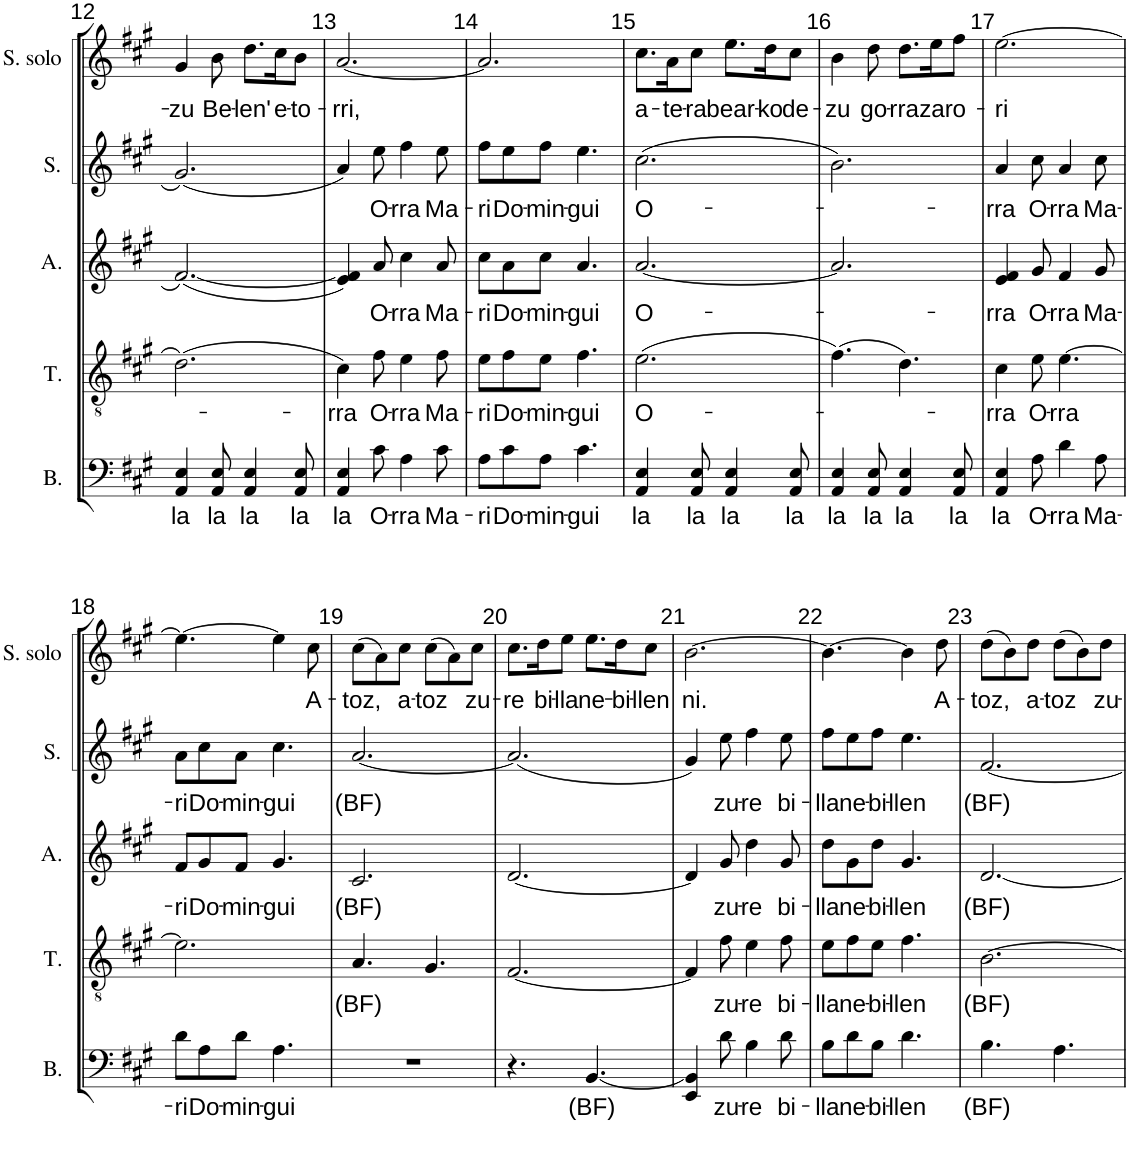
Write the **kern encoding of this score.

**kern	**text	**kern	**text	**kern	**text	**kern	**text	**kern	**text
*part5	*part5	*part4	*part4	*part3	*part3	*part2	*part2	*part1	*part1
*staff5	*staff5	*staff4	*staff4	*staff3	*staff3	*staff2	*staff2	*staff1	*staff1
*I"Basse	*	*I"Ténor	*	*I"Alto	*	*I"Soprano	*	*I"Soprano solo	*
*I'B.	*	*I'T.	*	*I'A.	*	*I'S.	*	*I'S. solo	*
!!LO:PB:g=z
*clefF4	*	*clefGv2	*	*clefG2	*	*clefG2	*	*clefG2	*
*k[f#c#g#]	*	*k[f#c#g#]	*	*k[f#c#g#]	*	*k[f#c#g#]	*	*k[f#c#g#]	*
*M6/8	*	*M6/8	*	*M6/8	*	*M6/8	*	*M6/8	*
=12	=12	=12	=12	=12	=12	=12	=12	=12	=12
!	!LO:LY:b	!	!	!	!	!	!	!	!LO:LY:b
4AA/ 4E/	la	(2.d\	.	([2.f#/	.	(2.g#/	.	4g#/	-zu
!	!LO:LY:b	!	!	!	!	!	!	!	!LO:LY:b
8AA/ 8E/	la	.	.	.	.	.	.	8b\	Be-
!	!LO:LY:b	!	!	!	!	!	!	!	!LO:LY:b
4AA/ 4E/	la	.	.	.	.	.	.	8.dd\L	-len'
!	!	!	!	!	!	!	!	!	!LO:LY:b
.	.	.	.	.	.	.	.	16cc#\K	e-
!	!LO:LY:b	!	!	!	!	!	!	!	!LO:LY:b
8AA/ 8E/	la	.	.	.	.	.	.	8b\J	-to-
=13	=13	=13	=13	=13	=13	=13	=13	=13	=13
!	!LO:LY:b	!	!LO:LY:b	!	!	!	!	!	!LO:LY:b
4AA/ 4E/	la	4c#\)	-rra	4e/ 4f#/])	.	4a/)	.	[2.a/	-rri,
!	!LO:LY:b	!	!LO:LY:b	!	!LO:LY:b	!	!LO:LY:b	!	!
8c#\	O-	8f#\	O-	8a/	O-	8ee\	O-	.	.
!	!LO:LY:b	!	!LO:LY:b	!	!LO:LY:b	!	!LO:LY:b	!	!
4A\	-rra	4e\	-rra	4cc#\	-rra	4ff#\	-rra	.	.
!	!LO:LY:b	!	!LO:LY:b	!	!LO:LY:b	!	!LO:LY:b	!	!
8c#\	Ma-	8f#\	Ma-	8a/	Ma-	8ee\	Ma-	.	.
=14	=14	=14	=14	=14	=14	=14	=14	=14	=14
!	!LO:LY:b	!	!LO:LY:b	!	!LO:LY:b	!	!LO:LY:b	!	!
8A\L	-ri	8e\L	-ri	8cc#\L	-ri	8ff#\L	-ri	2.a/]	.
!	!LO:LY:b	!	!LO:LY:b	!	!LO:LY:b	!	!LO:LY:b	!	!
8c#\	Do-	8f#\	Do-	8a\	Do-	8ee\	Do-	.	.
!	!LO:LY:b	!	!LO:LY:b	!	!LO:LY:b	!	!LO:LY:b	!	!
8A\J	-min-	8e\J	-min-	8cc#\J	-min-	8ff#\J	-min-	.	.
!	!LO:LY:b	!	!LO:LY:b	!	!LO:LY:b	!	!LO:LY:b	!	!
4.c#\	-gui	4.f#\	-gui	4.a/	-gui	4.ee\	-gui	.	.
=15	=15	=15	=15	=15	=15	=15	=15	=15	=15
!	!LO:LY:b	!	!LO:LY:b	!	!LO:LY:b	!	!LO:LY:b	!	!LO:LY:b
4AA/ 4E/	la	(2.e\	O-	[2.a/	O-	(2.cc#\	O-	8.cc#\L	a-
!	!	!	!	!	!	!	!	!	!LO:LY:b
.	.	.	.	.	.	.	.	16a\K	-te-
!	!LO:LY:b	!	!	!	!	!	!	!	!LO:LY:b
8AA/ 8E/	la	.	.	.	.	.	.	8cc#\J	-ra
!	!LO:LY:b	!	!	!	!	!	!	!	!LO:LY:b
4AA/ 4E/	la	.	.	.	.	.	.	8.ee\L	bear-
!	!	!	!	!	!	!	!	!	!LO:LY:b
.	.	.	.	.	.	.	.	16dd\K	-ko
!	!LO:LY:b	!	!	!	!	!	!	!	!LO:LY:b
8AA/ 8E/	la	.	.	.	.	.	.	8cc#\J	de-
=16	=16	=16	=16	=16	=16	=16	=16	=16	=16
!	!LO:LY:b	!	!	!	!	!	!	!	!LO:LY:b
4AA/ 4E/	la	(4.f#\)	.	2.a/]	.	2.b\)	.	4b\	-zu
!	!LO:LY:b	!	!	!	!	!	!	!	!LO:LY:b
8AA/ 8E/	la	.	.	.	.	.	.	8dd\	go-
!	!LO:LY:b	!	!	!	!	!	!	!	!LO:LY:b
4AA/ 4E/	la	4.d\)	.	.	.	.	.	8.dd\L	-rra
!	!	!	!	!	!	!	!	!	!LO:LY:b
.	.	.	.	.	.	.	.	16ee\K	zar
!	!LO:LY:b	!	!	!	!	!	!	!	!LO:LY:b
8AA/ 8E/	la	.	.	.	.	.	.	8ff#\J	o-
=17	=17	=17	=17	=17	=17	=17	=17	=17	=17
!	!LO:LY:b	!	!LO:LY:b	!	!LO:LY:b	!	!LO:LY:b	!	!LO:LY:b
4AA/ 4E/	la	4c#\	-rra	4e/ 4f#/	-rra	4a/	-rra	[2.ee\	-ri
!	!LO:LY:b	!	!LO:LY:b	!	!LO:LY:b	!	!LO:LY:b	!	!
8A\	O-	8e\	O-	8g#/	O-	8cc#\	O-	.	.
!	!LO:LY:b	!	!LO:LY:b	!	!LO:LY:b	!	!LO:LY:b	!	!
4d\	-rra	[4.e\	-rra	4f#/	-rra	4a/	-rra	.	.
!	!LO:LY:b	!	!	!	!LO:LY:b	!	!LO:LY:b	!	!
8A\	Ma-	.	.	8g#/	Ma-	8cc#\	Ma-	.	.
!!LO:LB:g=z
=18	=18	=18	=18	=18	=18	=18	=18	=18	=18
!	!LO:LY:b	!	!	!	!LO:LY:b	!	!LO:LY:b	!	!
8d\L	-ri	2.e\]	.	8f#/L	-ri	8a\L	-ri	4.ee\_	.
!	!LO:LY:b	!	!	!	!LO:LY:b	!	!LO:LY:b	!	!
8A\	Do-	.	.	8g#/	Do-	8cc#\	Do-	.	.
!	!LO:LY:b	!	!	!	!LO:LY:b	!	!LO:LY:b	!	!
8d\J	-min-	.	.	8f#/J	-min-	8a\J	-min-	.	.
!	!LO:LY:b	!	!	!	!LO:LY:b	!	!LO:LY:b	!	!
4.A\	-gui	.	.	4.g#/	-gui	4.cc#\	-gui	4ee\]	.
!	!	!	!	!	!	!	!	!	!LO:LY:b
.	.	.	.	.	.	.	.	8cc#\	A-
=19	=19	=19	=19	=19	=19	=19	=19	=19	=19
!	!	!	!LO:LY:b	!	!LO:LY:b	!	!LO:LY:b	!	!LO:LY:b
2.r	.	4.A/	(BF)	2.c#/	(BF)	[2.a/	(BF)	(8cc#\L	-toz,
.	.	.	.	.	.	.	.	8a\)	.
!	!	!	!	!	!	!	!	!	!LO:LY:b
.	.	.	.	.	.	.	.	8cc#\J	a-
!	!	!	!	!	!	!	!	!	!LO:LY:b
.	.	4.G#/	.	.	.	.	.	(8cc#\L	-toz
.	.	.	.	.	.	.	.	8a\)	.
!	!	!	!	!	!	!	!	!	!LO:LY:b
.	.	.	.	.	.	.	.	8cc#\J	zu-
=20	=20	=20	=20	=20	=20	=20	=20	=20	=20
!	!	!	!	!	!	!	!	!	!LO:LY:b
4.r	.	[2.F#/	.	[2.d/	.	(2.a/]	.	8.cc#\L	-re
!	!	!	!	!	!	!	!	!	!LO:LY:b
.	.	.	.	.	.	.	.	16dd\K	bi-
!	!	!	!	!	!	!	!	!	!LO:LY:b
.	.	.	.	.	.	.	.	8ee\J	-lla
!	!LO:LY:b	!	!	!	!	!	!	!	!LO:LY:b
[4.BB/	(BF)	.	.	.	.	.	.	8.ee\L	ne-
!	!	!	!	!	!	!	!	!	!LO:LY:b
.	.	.	.	.	.	.	.	16dd\K	-bi-
!	!	!	!	!	!	!	!	!	!LO:LY:b
.	.	.	.	.	.	.	.	8cc#\J	-llen
=21	=21	=21	=21	=21	=21	=21	=21	=21	=21
!	!	!	!	!	!	!	!	!	!LO:LY:b
4EE/ 4BB/]	.	4F#/]	.	4d/]	.	4g#/)	.	[2.b\	ni.
!	!LO:LY:b	!	!LO:LY:b	!	!LO:LY:b	!	!LO:LY:b	!	!
8d\	zu-	8f#\	zu-	8g#/	zu-	8ee\	zu-	.	.
!	!LO:LY:b	!	!LO:LY:b	!	!LO:LY:b	!	!LO:LY:b	!	!
4B\	-re	4e\	-re	4dd\	-re	4ff#\	-re	.	.
!	!LO:LY:b	!	!LO:LY:b	!	!LO:LY:b	!	!LO:LY:b	!	!
8d\	bi-	8f#\	bi-	8g#/	bi-	8ee\	bi-	.	.
=22	=22	=22	=22	=22	=22	=22	=22	=22	=22
!	!LO:LY:b	!	!LO:LY:b	!	!LO:LY:b	!	!LO:LY:b	!	!
8B\L	-lla	8e\L	-lla	8dd\L	-lla	8ff#\L	-lla	4.b\_	.
!	!LO:LY:b	!	!LO:LY:b	!	!LO:LY:b	!	!LO:LY:b	!	!
8d\	ne-	8f#\	ne-	8g#\	ne-	8ee\	ne-	.	.
!	!LO:LY:b	!	!LO:LY:b	!	!LO:LY:b	!	!LO:LY:b	!	!
8B\J	-bi-	8e\J	-bi-	8dd\J	-bi-	8ff#\J	-bi-	.	.
!	!LO:LY:b	!	!LO:LY:b	!	!LO:LY:b	!	!LO:LY:b	!	!
4.d\	-llen	4.f#\	-llen	4.g#/	-llen	4.ee\	-llen	4b\]	.
!	!	!	!	!	!	!	!	!	!LO:LY:b
.	.	.	.	.	.	.	.	8dd\	A-
=23	=23	=23	=23	=23	=23	=23	=23	=23	=23
!	!LO:LY:b	!	!LO:LY:b	!	!LO:LY:b	!	!LO:LY:b	!	!LO:LY:b
4.B\	(BF)	[2.B\	(BF)	[2.d/	(BF)	[2.f#/	(BF)	(8dd\L	-toz,
.	.	.	.	.	.	.	.	8b\)	.
!	!	!	!	!	!	!	!	!	!LO:LY:b
.	.	.	.	.	.	.	.	8dd\J	a-
!	!	!	!	!	!	!	!	!	!LO:LY:b
4.A\	.	.	.	.	.	.	.	(8dd\L	-toz
.	.	.	.	.	.	.	.	8b\)	.
!	!	!	!	!	!	!	!	!	!LO:LY:b
.	.	.	.	.	.	.	.	8dd\J	-zu-
=	=	=	=	=	=	=	=	=	=
*-	*-	*-	*-	*-	*-	*-	*-	*-	*-
